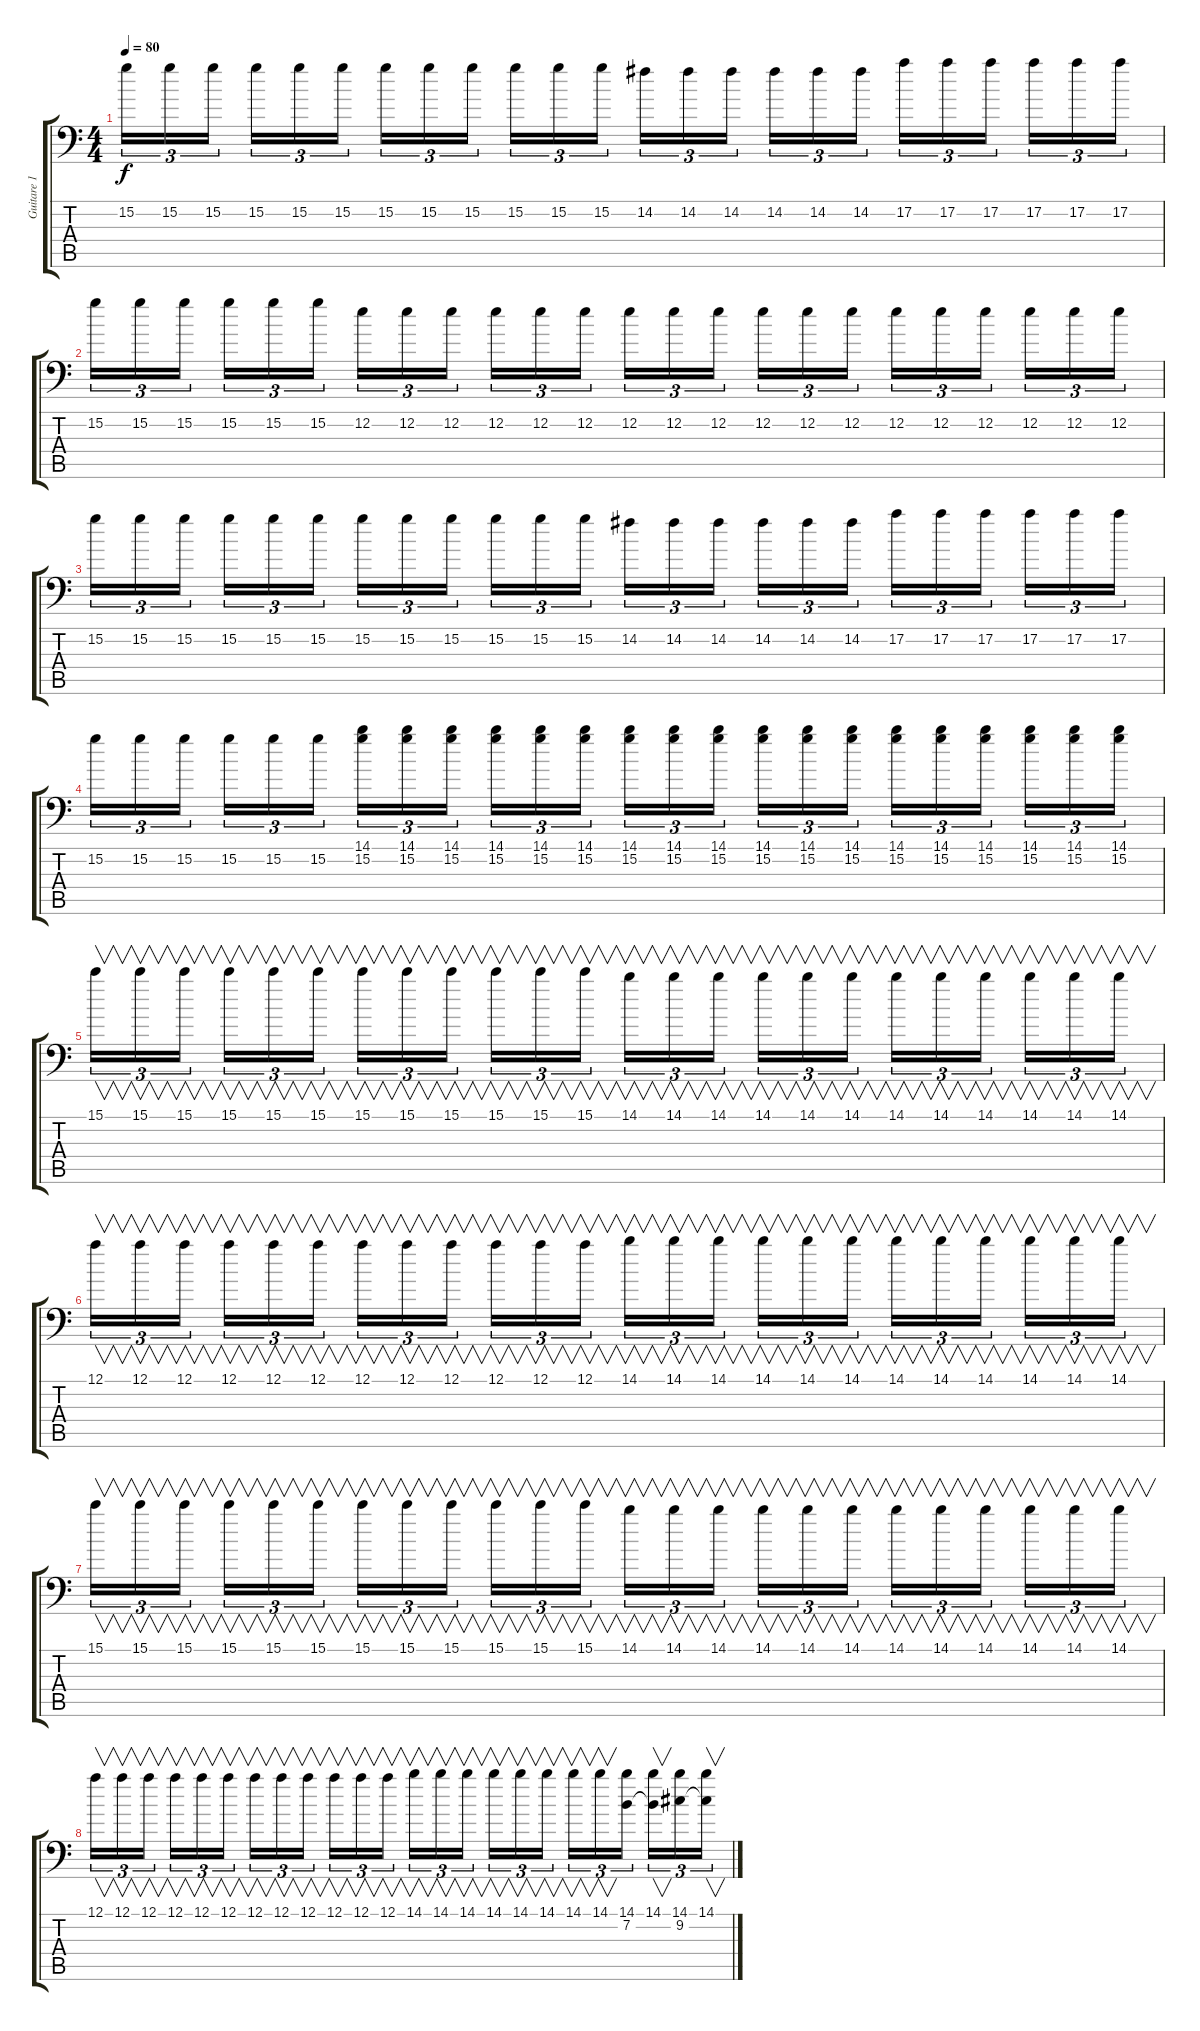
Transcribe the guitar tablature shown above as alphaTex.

\track ("Guitare 1" "Guitare 1") {instrument distortionguitar}
\staff {score tabs}
\tuning (A3 E3 C3 G2 D2 A1) {hide}
\ts (4 4)
\tempo 80
\clef f4
\ks c
15.2.16{tu (3 2) dy f} 15.2.16{tu (3 2)} 15.2.16{tu (3 2) beam splitsecondary} 15.2.16{tu (3 2)} 15.2.16{tu (3 2)} 15.2.16{tu (3 2)} 15.2.16{tu (3 2)} 15.2.16{tu (3 2)} 15.2.16{tu (3 2) beam splitsecondary} 15.2.16{tu (3 2)} 15.2.16{tu (3 2)} 15.2.16{tu (3 2)} 14.2.16{tu (3 2)} 14.2.16{tu (3 2)} 14.2.16{tu (3 2) beam splitsecondary} 14.2.16{tu (3 2)} 14.2.16{tu (3 2)} 14.2.16{tu (3 2)} 17.2.16{tu (3 2)} 17.2.16{tu (3 2)} 17.2.16{tu (3 2) beam splitsecondary} 17.2.16{tu (3 2)} 17.2.16{tu (3 2)} 17.2.16{tu (3 2)} |
15.2.16{tu (3 2)} 15.2.16{tu (3 2)} 15.2.16{tu (3 2) beam splitsecondary} 15.2.16{tu (3 2)} 15.2.16{tu (3 2)} 15.2.16{tu (3 2)} 12.2.16{tu (3 2)} 12.2.16{tu (3 2)} 12.2.16{tu (3 2) beam splitsecondary} 12.2.16{tu (3 2)} 12.2.16{tu (3 2)} 12.2.16{tu (3 2)} 12.2.16{tu (3 2)} 12.2.16{tu (3 2)} 12.2.16{tu (3 2) beam splitsecondary} 12.2.16{tu (3 2)} 12.2.16{tu (3 2)} 12.2.16{tu (3 2)} 12.2.16{tu (3 2)} 12.2.16{tu (3 2)} 12.2.16{tu (3 2) beam splitsecondary} 12.2.16{tu (3 2)} 12.2.16{tu (3 2)} 12.2.16{tu (3 2)} |
15.2.16{tu (3 2)} 15.2.16{tu (3 2)} 15.2.16{tu (3 2) beam splitsecondary} 15.2.16{tu (3 2)} 15.2.16{tu (3 2)} 15.2.16{tu (3 2)} 15.2.16{tu (3 2)} 15.2.16{tu (3 2)} 15.2.16{tu (3 2) beam splitsecondary} 15.2.16{tu (3 2)} 15.2.16{tu (3 2)} 15.2.16{tu (3 2)} 14.2.16{tu (3 2)} 14.2.16{tu (3 2)} 14.2.16{tu (3 2) beam splitsecondary} 14.2.16{tu (3 2)} 14.2.16{tu (3 2)} 14.2.16{tu (3 2)} 17.2.16{tu (3 2)} 17.2.16{tu (3 2)} 17.2.16{tu (3 2) beam splitsecondary} 17.2.16{tu (3 2)} 17.2.16{tu (3 2)} 17.2.16{tu (3 2)} |
15.2.16{tu (3 2)} 15.2.16{tu (3 2)} 15.2.16{tu (3 2) beam splitsecondary} 15.2.16{tu (3 2)} 15.2.16{tu (3 2)} 15.2.16{tu (3 2)} (14.1 15.2).16{tu (3 2)} (14.1 15.2).16{tu (3 2)} (14.1 15.2).16{tu (3 2) beam splitsecondary} (14.1 15.2).16{tu (3 2)} (14.1 15.2).16{tu (3 2)} (14.1 15.2).16{tu (3 2)} (14.1 15.2).16{tu (3 2)} (14.1 15.2).16{tu (3 2)} (14.1 15.2).16{tu (3 2) beam splitsecondary} (14.1 15.2).16{tu (3 2)} (14.1 15.2).16{tu (3 2)} (14.1 15.2).16{tu (3 2)} (14.1 15.2).16{tu (3 2)} (14.1 15.2).16{tu (3 2)} (14.1 15.2).16{tu (3 2) beam splitsecondary} (14.1 15.2).16{tu (3 2)} (14.1 15.2).16{tu (3 2)} (14.1 15.2).16{tu (3 2)} |
15.1.16{v tu (3 2)} 15.1.16{v tu (3 2)} 15.1.16{v tu (3 2) beam splitsecondary} 15.1.16{v tu (3 2)} 15.1.16{v tu (3 2)} 15.1.16{v tu (3 2)} 15.1.16{v tu (3 2)} 15.1.16{v tu (3 2)} 15.1.16{v tu (3 2) beam splitsecondary} 15.1.16{v tu (3 2)} 15.1.16{v tu (3 2)} 15.1.16{v tu (3 2)} 14.1.16{v tu (3 2)} 14.1.16{v tu (3 2)} 14.1.16{v tu (3 2) beam splitsecondary} 14.1.16{v tu (3 2)} 14.1.16{v tu (3 2)} 14.1.16{v tu (3 2)} 14.1.16{v tu (3 2)} 14.1.16{v tu (3 2)} 14.1.16{v tu (3 2) beam splitsecondary} 14.1.16{v tu (3 2)} 14.1.16{v tu (3 2)} 14.1.16{v tu (3 2)} |
12.1.16{v tu (3 2)} 12.1.16{v tu (3 2)} 12.1.16{v tu (3 2) beam splitsecondary} 12.1.16{v tu (3 2)} 12.1.16{v tu (3 2)} 12.1.16{v tu (3 2)} 12.1.16{v tu (3 2)} 12.1.16{v tu (3 2)} 12.1.16{v tu (3 2) beam splitsecondary} 12.1.16{v tu (3 2)} 12.1.16{v tu (3 2)} 12.1.16{v tu (3 2)} 14.1.16{v tu (3 2)} 14.1.16{v tu (3 2)} 14.1.16{v tu (3 2) beam splitsecondary} 14.1.16{v tu (3 2)} 14.1.16{v tu (3 2)} 14.1.16{v tu (3 2)} 14.1.16{v tu (3 2)} 14.1.16{v tu (3 2)} 14.1.16{v tu (3 2) beam splitsecondary} 14.1.16{v tu (3 2)} 14.1.16{v tu (3 2)} 14.1.16{v tu (3 2)} |
15.1.16{v tu (3 2)} 15.1.16{v tu (3 2)} 15.1.16{v tu (3 2) beam splitsecondary} 15.1.16{v tu (3 2)} 15.1.16{v tu (3 2)} 15.1.16{v tu (3 2)} 15.1.16{v tu (3 2)} 15.1.16{v tu (3 2)} 15.1.16{v tu (3 2) beam splitsecondary} 15.1.16{v tu (3 2)} 15.1.16{v tu (3 2)} 15.1.16{v tu (3 2)} 14.1.16{v tu (3 2)} 14.1.16{v tu (3 2)} 14.1.16{v tu (3 2) beam splitsecondary} 14.1.16{v tu (3 2)} 14.1.16{v tu (3 2)} 14.1.16{v tu (3 2)} 14.1.16{v tu (3 2)} 14.1.16{v tu (3 2)} 14.1.16{v tu (3 2) beam splitsecondary} 14.1.16{v tu (3 2)} 14.1.16{v tu (3 2)} 14.1.16{v tu (3 2)} |
12.1.16{v tu (3 2)} 12.1.16{v tu (3 2)} 12.1.16{v tu (3 2) beam splitsecondary} 12.1.16{v tu (3 2)} 12.1.16{v tu (3 2)} 12.1.16{v tu (3 2)} 12.1.16{v tu (3 2)} 12.1.16{v tu (3 2)} 12.1.16{v tu (3 2) beam splitsecondary} 12.1.16{v tu (3 2)} 12.1.16{v tu (3 2)} 12.1.16{v tu (3 2)} 14.1.16{v tu (3 2)} 14.1.16{v tu (3 2)} 14.1.16{v tu (3 2) beam splitsecondary} 14.1.16{v tu (3 2)} 14.1.16{v tu (3 2)} 14.1.16{v tu (3 2)} 14.1.16{v tu (3 2)} 14.1.16{v tu (3 2)} (14.1 7.2).16{tu (3 2) beam splitsecondary} (14.1 7.2{t}).16{v tu (3 2)} (14.1 9.2).16{tu (3 2)} (14.1 9.2{t}).16{v tu (3 2)}
